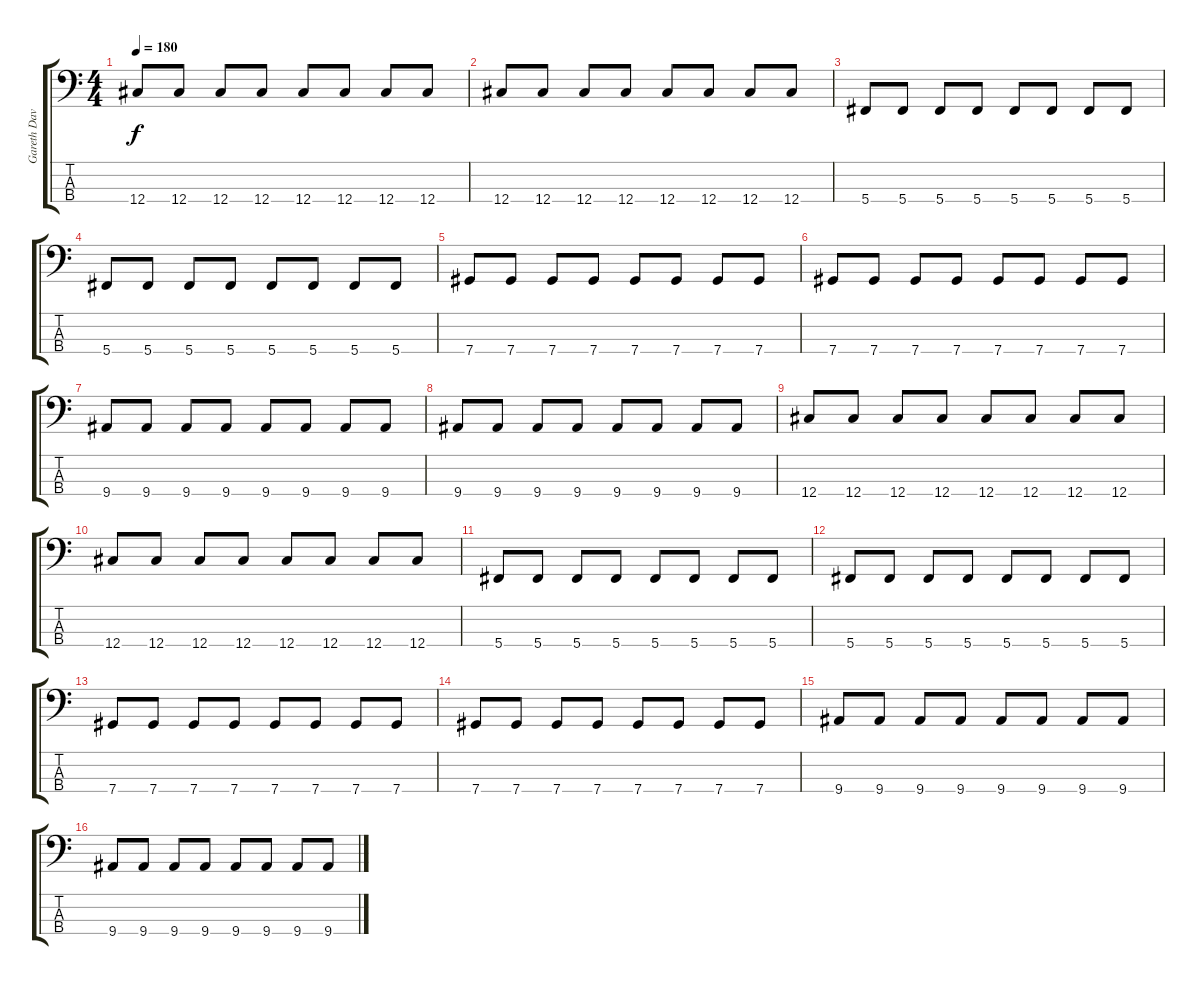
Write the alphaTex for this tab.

\track ("Gareth Davies" "Gareth Dav") {instrument electricbasspick}
\staff {score tabs}
\tuning (Gb2 Eb2 Bb1 Db1) {hide}
\ts (4 4)
\tempo 180
\clef f4
\ks c
12.4.8{dy f} 12.4.8 12.4.8 12.4.8 12.4.8 12.4.8 12.4.8 12.4.8 |
12.4.8 12.4.8 12.4.8 12.4.8 12.4.8 12.4.8 12.4.8 12.4.8 |
5.4.8 5.4.8 5.4.8 5.4.8 5.4.8 5.4.8 5.4.8 5.4.8 |
5.4.8 5.4.8 5.4.8 5.4.8 5.4.8 5.4.8 5.4.8 5.4.8 |
7.4.8 7.4.8 7.4.8 7.4.8 7.4.8 7.4.8 7.4.8 7.4.8 |
7.4.8 7.4.8 7.4.8 7.4.8 7.4.8 7.4.8 7.4.8 7.4.8 |
9.4.8 9.4.8 9.4.8 9.4.8 9.4.8 9.4.8 9.4.8 9.4.8 |
9.4.8 9.4.8 9.4.8 9.4.8 9.4.8 9.4.8 9.4.8 9.4.8 |
12.4.8 12.4.8 12.4.8 12.4.8 12.4.8 12.4.8 12.4.8 12.4.8 |
12.4.8 12.4.8 12.4.8 12.4.8 12.4.8 12.4.8 12.4.8 12.4.8 |
5.4.8 5.4.8 5.4.8 5.4.8 5.4.8 5.4.8 5.4.8 5.4.8 |
5.4.8 5.4.8 5.4.8 5.4.8 5.4.8 5.4.8 5.4.8 5.4.8 |
7.4.8 7.4.8 7.4.8 7.4.8 7.4.8 7.4.8 7.4.8 7.4.8 |
7.4.8 7.4.8 7.4.8 7.4.8 7.4.8 7.4.8 7.4.8 7.4.8 |
9.4.8 9.4.8 9.4.8 9.4.8 9.4.8 9.4.8 9.4.8 9.4.8 |
9.4.8 9.4.8 9.4.8 9.4.8 9.4.8 9.4.8 9.4.8 9.4.8
